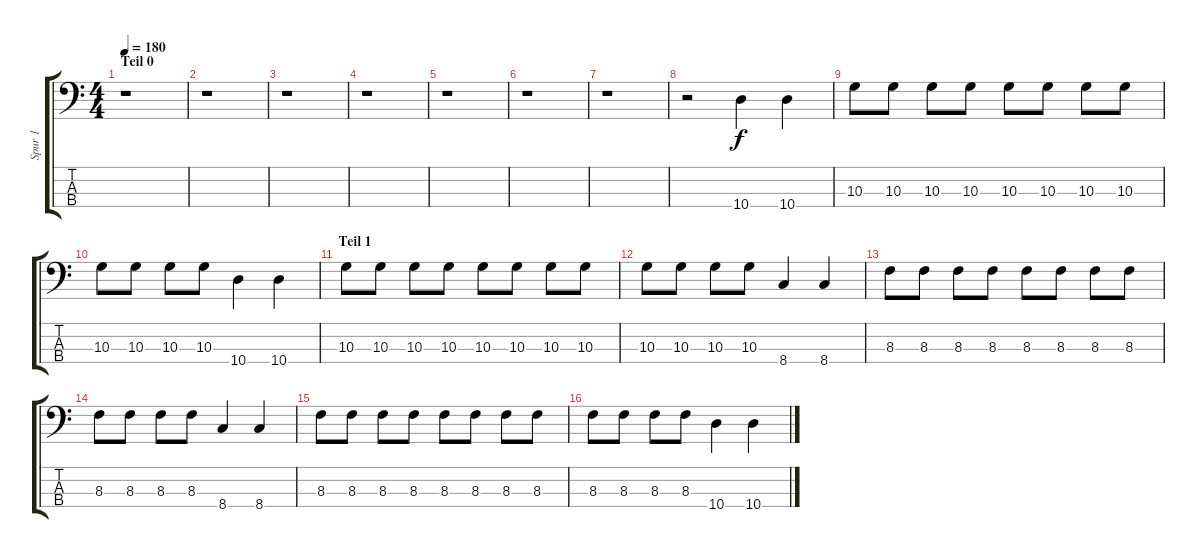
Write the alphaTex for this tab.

\track ("Spur 1" "Spur 1") {instrument electricbasspick}
\staff {score tabs}
\tuning (G2 D2 A1 E1) {hide}
\ts (4 4)
\section ("" "Teil 0")
\tempo 180
\clef f4
\ks c
r.1{dy f instrument electricbasspick} |
r.1 |
r.1 |
r.1 |
r.1 |
r.1 |
r.1 |
r.2 10.4.4 10.4.4 |
10.3.8 10.3.8 10.3.8 10.3.8 10.3.8 10.3.8 10.3.8 10.3.8 |
10.3.8 10.3.8 10.3.8 10.3.8 10.4.4 10.4.4 |
\section ("" "Teil 1")
10.3.8 10.3.8 10.3.8 10.3.8 10.3.8 10.3.8 10.3.8 10.3.8 |
10.3.8 10.3.8 10.3.8 10.3.8 8.4.4 8.4.4 |
8.3.8 8.3.8 8.3.8 8.3.8 8.3.8 8.3.8 8.3.8 8.3.8 |
8.3.8 8.3.8 8.3.8 8.3.8 8.4.4 8.4.4 |
8.3.8 8.3.8 8.3.8 8.3.8 8.3.8 8.3.8 8.3.8 8.3.8 |
8.3.8 8.3.8 8.3.8 8.3.8 10.4.4 10.4.4
